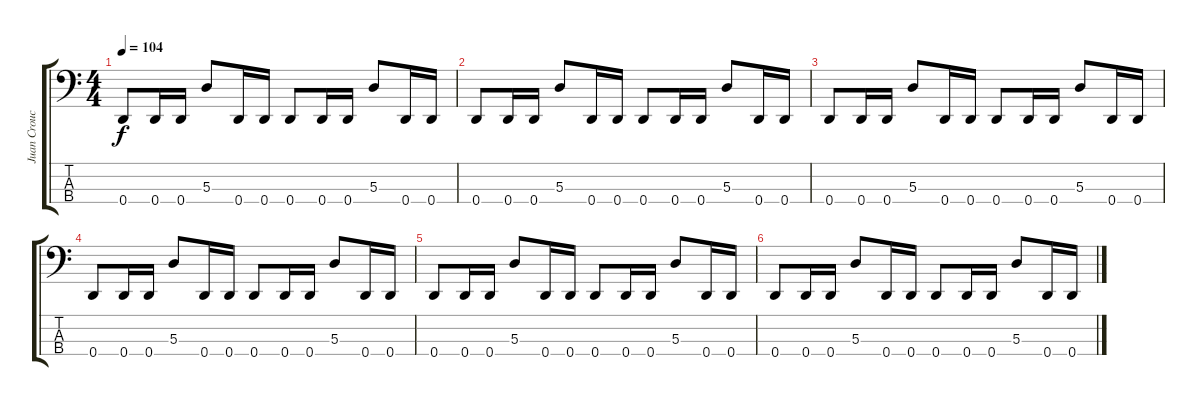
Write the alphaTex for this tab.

\track ("Juan Croucier - Bass" "Juan Crouc") {instrument electricbassfinger}
\staff {score tabs}
\tuning (G2 D2 A1 D1) {hide}
\ts (4 4)
\tempo 104
\clef f4
\ks c
0.4.8{dy f} 0.4.16 0.4.16 5.3.8 0.4.16 0.4.16 0.4.8 0.4.16 0.4.16 5.3.8 0.4.16 0.4.16 |
0.4.8 0.4.16 0.4.16 5.3.8 0.4.16 0.4.16 0.4.8 0.4.16 0.4.16 5.3.8 0.4.16 0.4.16 |
0.4.8 0.4.16 0.4.16 5.3.8 0.4.16 0.4.16 0.4.8 0.4.16 0.4.16 5.3.8 0.4.16 0.4.16 |
0.4.8 0.4.16 0.4.16 5.3.8 0.4.16 0.4.16 0.4.8 0.4.16 0.4.16 5.3.8 0.4.16 0.4.16 |
0.4.8 0.4.16 0.4.16 5.3.8 0.4.16 0.4.16 0.4.8 0.4.16 0.4.16 5.3.8 0.4.16 0.4.16 |
0.4.8 0.4.16 0.4.16 5.3.8 0.4.16 0.4.16 0.4.8 0.4.16 0.4.16 5.3.8 0.4.16 0.4.16
